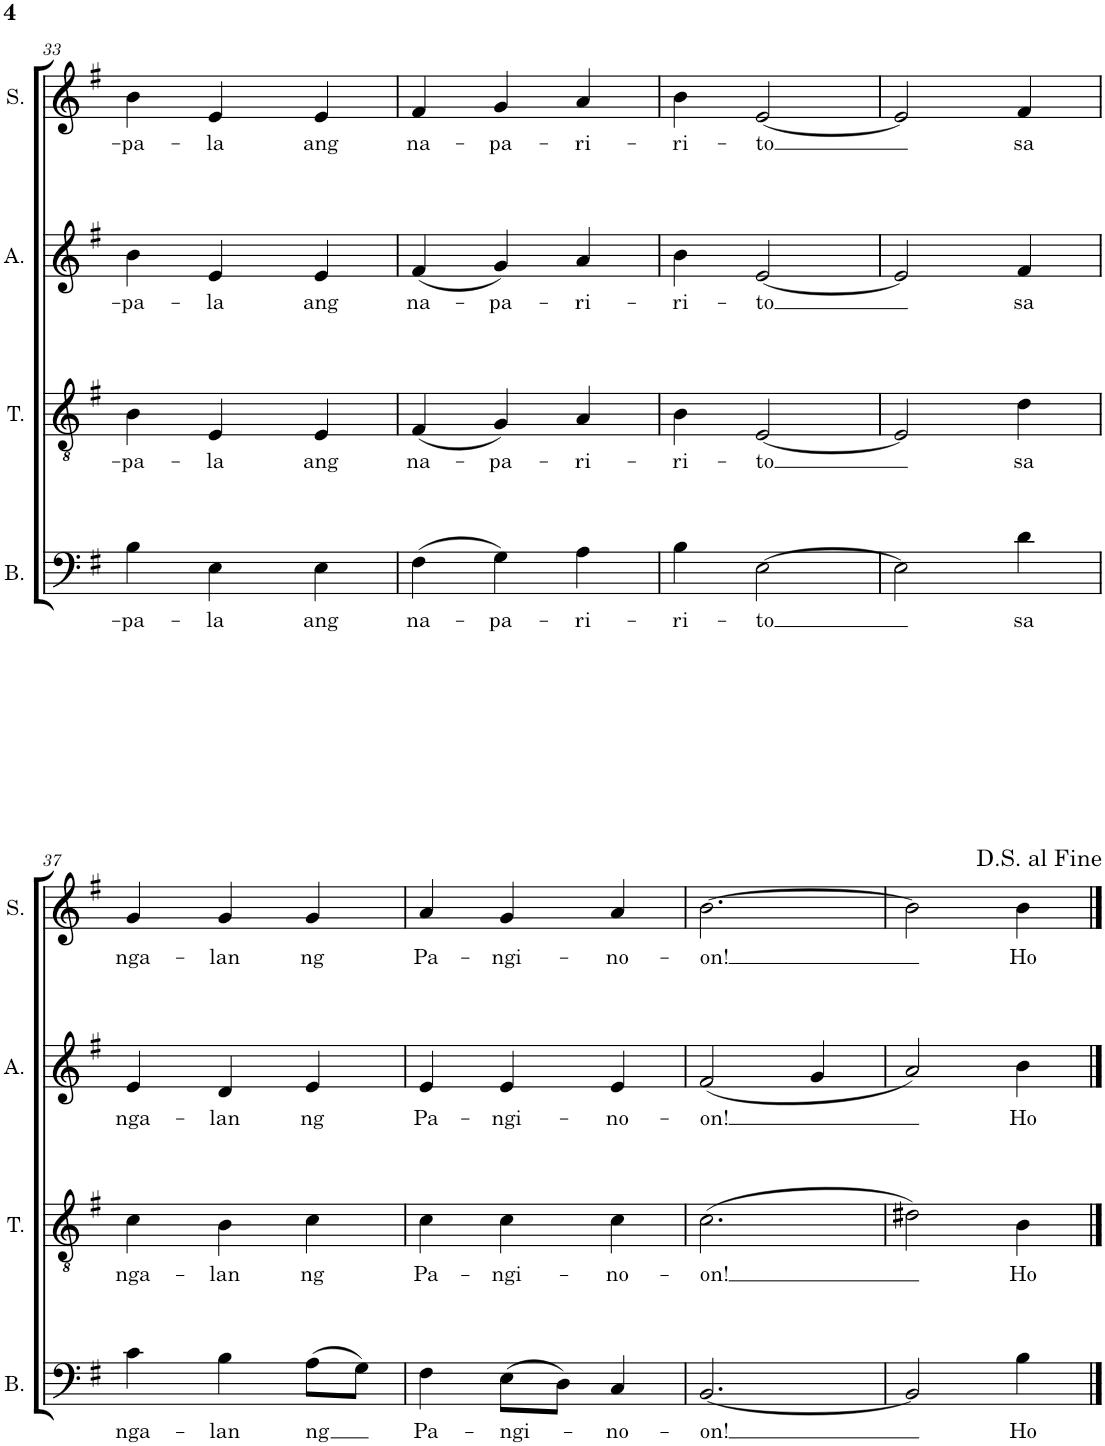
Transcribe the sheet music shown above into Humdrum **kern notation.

**kern	**text	**kern	**text	**kern	**text	**kern	**text
*part4	*part4	*part3	*part3	*part2	*part2	*part1	*part1
*staff4	*staff4	*staff3	*staff3	*staff2	*staff2	*staff1	*staff1
*I"Bass	*	*I"Tenor	*	*I"Alto	*	*I"Soprano	*
*I'B.	*	*I'T.	*	*I'A.	*	*I'S.	*
!!LO:PB:g=z
*clefF4	*	*clefGv2	*	*clefG2	*	*clefG2	*
*k[f#]	*	*k[f#]	*	*k[f#]	*	*k[f#]	*
*M3/4	*	*M3/4	*	*M3/4	*	*M3/4	*
=33	=33	=33	=33	=33	=33	=33	=33
!	!LO:LY:b	!	!LO:LY:b	!	!LO:LY:b	!	!LO:LY:b
4B\	-pa-	4B\	-pa-	4b\	-pa-	4b\	-pa-
!	!LO:LY:b	!	!LO:LY:b	!	!LO:LY:b	!	!LO:LY:b
4E\	-la	4E/	-la	4e/	-la	4e/	-la
!	!LO:LY:b	!	!LO:LY:b	!	!LO:LY:b	!	!LO:LY:b
4E\	ang	4E/	ang	4e/	ang	4e/	ang
=34	=34	=34	=34	=34	=34	=34	=34
!	!LO:LY:b	!	!LO:LY:b	!	!LO:LY:b	!	!LO:LY:b
(4F#\	na-	(4F#/	na-	(4f#/	na-	4f#/	na-
!	!LO:LY:b	!	!LO:LY:b	!	!LO:LY:b	!	!LO:LY:b
4G\)	-pa-	4G/)	-pa-	4g/)	-pa-	4g/	-pa-
!	!LO:LY:b	!	!LO:LY:b	!	!LO:LY:b	!	!LO:LY:b
4A\	-ri-	4A/	-ri-	4a/	-ri-	4a/	-ri-
=35	=35	=35	=35	=35	=35	=35	=35
!	!LO:LY:b	!	!LO:LY:b	!	!LO:LY:b	!	!LO:LY:b
4B\	-ri-	4B\	-ri-	4b\	-ri-	4b\	-ri-
!	!LO:LY:b	!	!LO:LY:b	!	!LO:LY:b	!	!LO:LY:b
[2E\	-to	[2E/	-to	[2e/	-to	[2e/	-to
=36	=36	=36	=36	=36	=36	=36	=36
2E\]	.	2E/]	.	2e/]	.	2e/]	.
!	!LO:LY:b	!	!LO:LY:b	!	!LO:LY:b	!	!LO:LY:b
4d\	sa	4d\	sa	4f#/	sa	4f#/	sa
!!LO:LB:g=z
=37	=37	=37	=37	=37	=37	=37	=37
!	!LO:LY:b	!	!LO:LY:b	!	!LO:LY:b	!	!LO:LY:b
4c\	nga-	4c\	nga-	4e/	nga-	4g/	nga-
!	!LO:LY:b	!	!LO:LY:b	!	!LO:LY:b	!	!LO:LY:b
4B\	-lan	4B\	-lan	4d/	-lan	4g/	-lan
!	!LO:LY:b	!	!LO:LY:b	!	!LO:LY:b	!	!LO:LY:b
(8A\L	ng	4c\	ng	4e/	ng	4g/	ng
8G\J)	.	.	.	.	.	.	.
=38	=38	=38	=38	=38	=38	=38	=38
!	!LO:LY:b	!	!LO:LY:b	!	!LO:LY:b	!	!LO:LY:b
4F#\	Pa-	4c\	Pa-	4e/	Pa-	4a/	Pa-
!	!LO:LY:b	!	!LO:LY:b	!	!LO:LY:b	!	!LO:LY:b
(8E\L	-ngi-	4c\	-ngi-	4e/	-ngi-	4g/	-ngi-
8D\J)	.	.	.	.	.	.	.
!	!LO:LY:b	!	!LO:LY:b	!	!LO:LY:b	!	!LO:LY:b
4C/	no-	4c\	-no-	4e/	-no-	4a/	-no-
=39	=39	=39	=39	=39	=39	=39	=39
!	!LO:LY:b	!	!LO:LY:b	!	!LO:LY:b	!	!LO:LY:b
[2.BB/	-on!	(2.c\	-on!	(2f#/	-on!	[2.b\	-on!
.	.	.	.	4g/	.	.	.
=40	=40	=40	=40	=40	=40	=40	=40
2BB/]	.	2d#X\)	.	2a/)	.	2b\]	.
!	!LO:LY:b	!	!LO:LY:b	!	!LO:LY:b	!	!LO:LY:b
4B\	Ho	4B\	Ho	4b\	Ho	4b\	Ho
==	==	==	==	==	==	==	==
*-	*-	*-	*-	*-	*-	*-	*-
